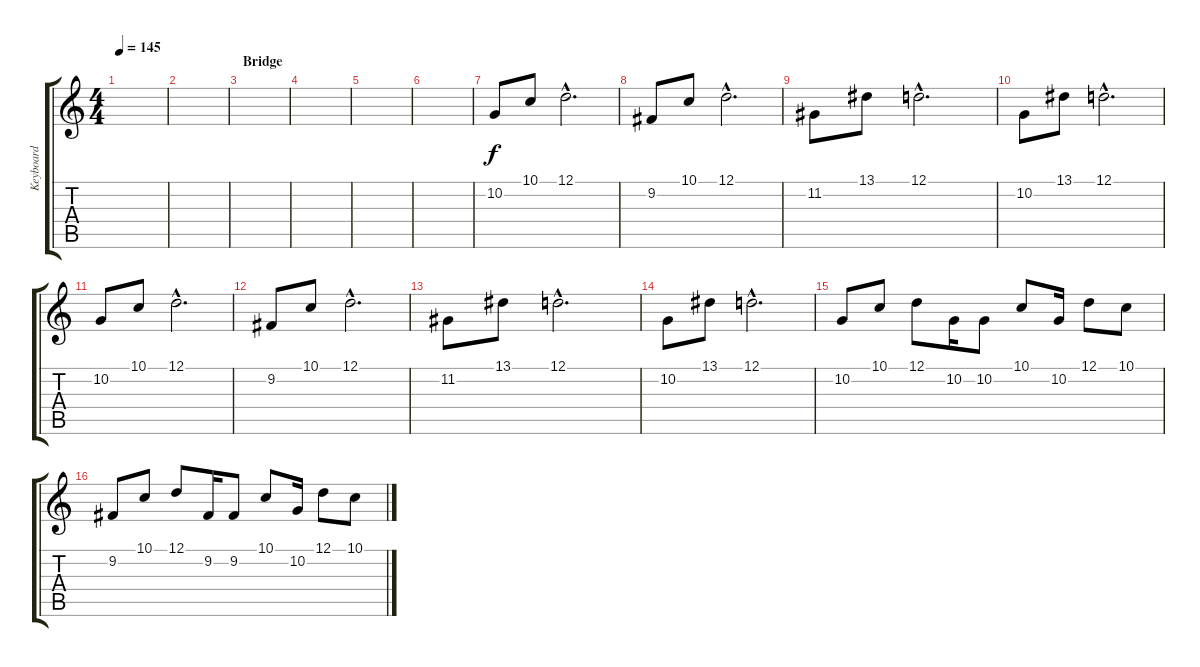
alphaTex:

\track ("Keyboard" "Keyboard") {instrument musicbox}
\staff {score tabs}
\tuning (D4 A3 F3 C3 G2 C2) {hide}
\ts (4 4)
\tempo 145
\clef g2
\ks c
|
|
\section ("" "Bridge")
|
|
|
|
10.2.8 10.1.8 12.1{hac}.2{d} |
9.2.8 10.1.8 12.1{hac}.2{d} |
11.2.8 13.1.8 12.1{hac}.2{d} |
10.2.8 13.1.8 12.1{hac}.2{d} |
10.2.8 10.1.8 12.1{hac}.2{d} |
9.2.8 10.1.8 12.1{hac}.2{d} |
11.2.8 13.1.8 12.1{hac}.2{d} |
10.2.8 13.1.8 12.1{hac}.2{d} |
10.2.8{instrument glockenspiel} 10.1.8 12.1.8 10.2.16 10.2.8 10.1.8 10.2.16 12.1.8 10.1.8 |
9.2.8 10.1.8 12.1.8 9.2.16 9.2.8 10.1.8 10.2.16 12.1.8 10.1.8
